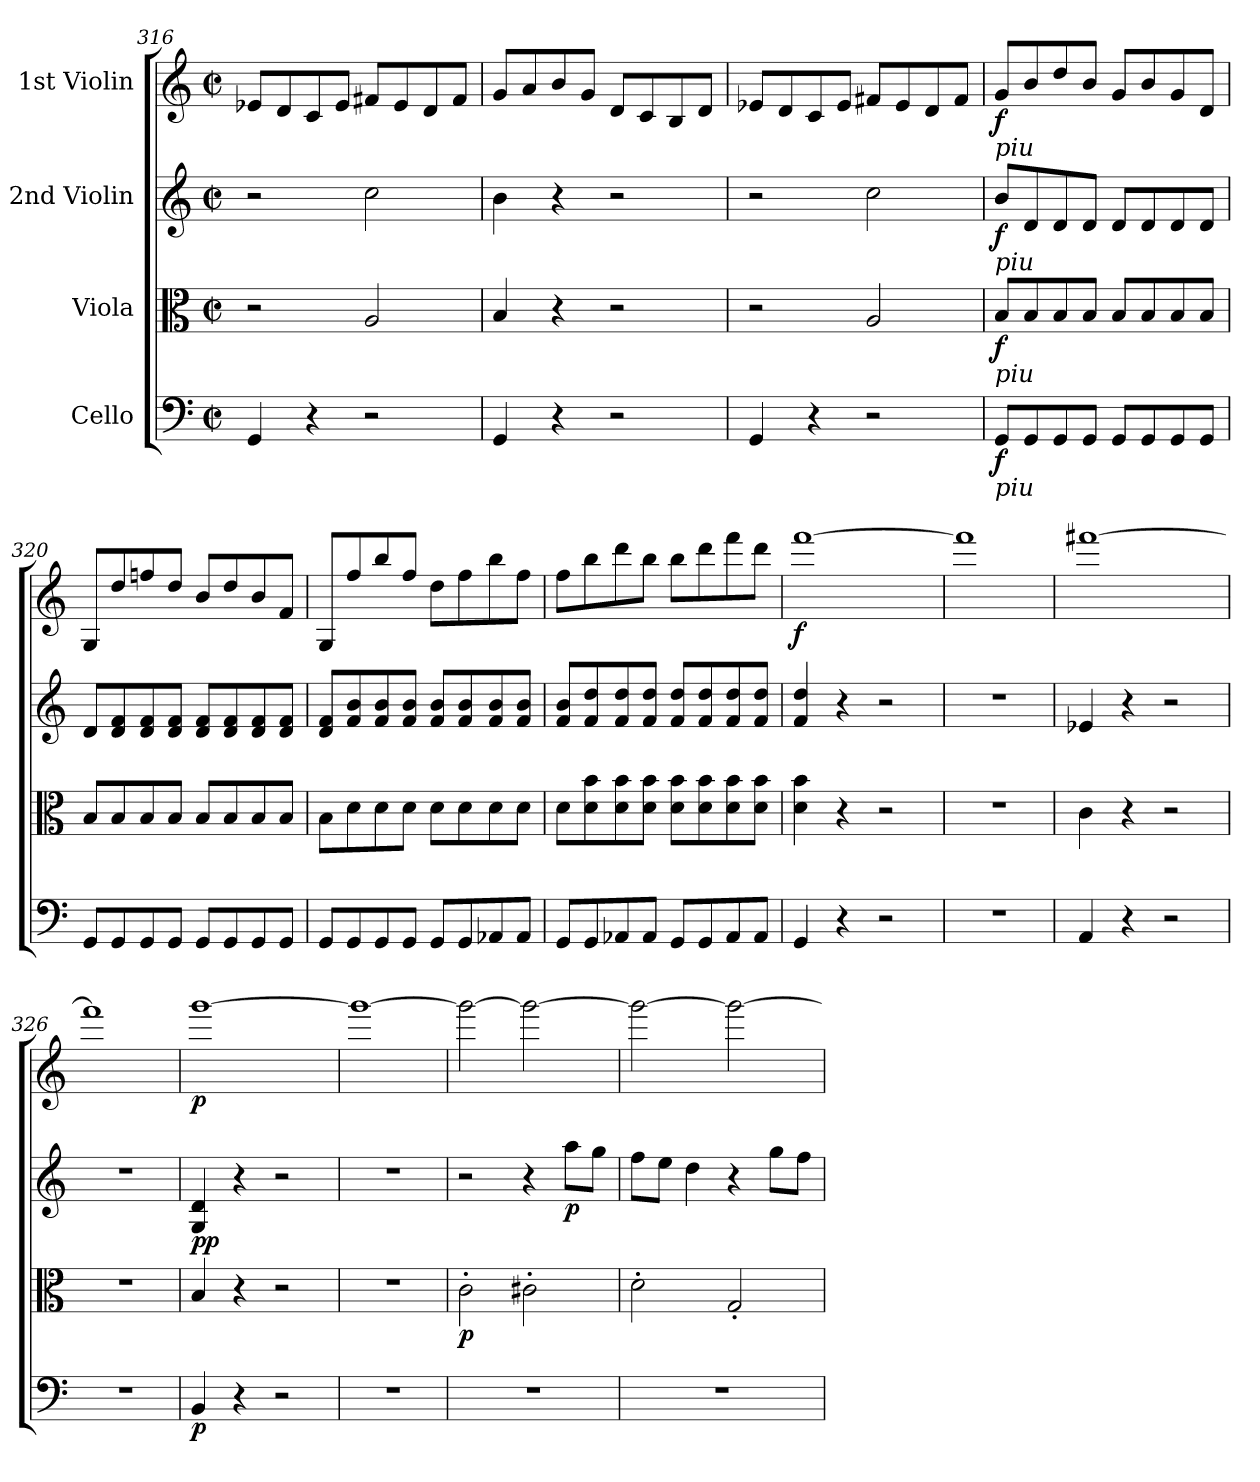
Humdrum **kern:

**kern	**dynam	**kern	**dynam	**kern	**dynam	**kern	**dynam
*part4	*part4	*part3	*part3	*part2	*part2	*part1	*part1
*staff4	*staff4	*staff3	*staff3	*staff2	*staff2	*staff1	*staff1
*I"Cello	*	*I"Viola	*	*I"2nd Violin	*	*I"1st Violin	*
*clefF4	*	*clefC3	*	*clefG2	*	*clefG2	*
*k[]	*	*k[]	*	*k[]	*	*k[]	*
*M2/2	*	*M2/2	*	*M2/2	*	*M2/2	*
*met(c|)	*	*met(c|)	*	*met(c|)	*	*met(c|)	*
=316	=316	=316	=316	=316	=316	=316	=316
4GG/	.	2r	.	2r	.	8e-X/L	.
.	.	.	.	.	.	8d/	.
4r	.	.	.	.	.	8c/	.
.	.	.	.	.	.	8e-/J	.
2r	.	2A/	.	2cc\	.	8f#X/L	.
.	.	.	.	.	.	8e-/	.
.	.	.	.	.	.	8d/	.
.	.	.	.	.	.	8f#/J	.
=317	=317	=317	=317	=317	=317	=317	=317
4GG/	.	4B/	.	4b\	.	8g/L	.
.	.	.	.	.	.	8a/	.
4r	.	4r	.	4r	.	8b/	.
.	.	.	.	.	.	8g/J	.
2r	.	2r	.	2r	.	8d/L	.
.	.	.	.	.	.	8c/	.
.	.	.	.	.	.	8B/	.
.	.	.	.	.	.	8d/J	.
=318	=318	=318	=318	=318	=318	=318	=318
4GG/	.	2r	.	2r	.	8e-X/L	.
.	.	.	.	.	.	8d/	.
4r	.	.	.	.	.	8c/	.
.	.	.	.	.	.	8e-/J	.
2r	.	2A/	.	2cc\	.	8f#X/L	.
.	.	.	.	.	.	8e-/	.
.	.	.	.	.	.	8d/	.
.	.	.	.	.	.	8f#/J	.
=319	=319	=319	=319	=319	=319	=319	=319
!	!	!	!	!	!	!LO:TX:b:i:t=piu	!
!	!	!	!	!LO:TX:b:i:t=piu	!	!	!
!	!	!LO:TX:b:i:t=piu	!	!	!	!	!
!LO:TX:b:i:t=piu	!	!	!	!	!	!	!
!	!LO:DY:b	!	!LO:DY:b	!	!LO:DY:b	!	!LO:DY:b
8GG/L	f	8B/L	f	8b/L	f	8g/L	f
8GG/	.	8B/	.	8d/	.	8b/	.
8GG/	.	8B/	.	8d/	.	8dd/	.
8GG/J	.	8B/J	.	8d/J	.	8b/J	.
8GG/L	.	8B/L	.	8d/L	.	8g/L	.
8GG/	.	8B/	.	8d/	.	8b/	.
8GG/	.	8B/	.	8d/	.	8g/	.
8GG/J	.	8B/J	.	8d/J	.	8d/J	.
=320	=320	=320	=320	=320	=320	=320	=320
8GG/L	.	8B/L	.	8d/L	.	8G/L	.
8GG/	.	8B/	.	8d/ 8f/	.	8dd/	.
8GG/	.	8B/	.	8d/ 8f/	.	8ffn/	.
8GG/J	.	8B/J	.	8d/ 8f/J	.	8dd/J	.
8GG/L	.	8B/L	.	8d/ 8f/L	.	8b/L	.
8GG/	.	8B/	.	8d/ 8f/	.	8dd/	.
8GG/	.	8B/	.	8d/ 8f/	.	8b/	.
8GG/J	.	8B/J	.	8d/ 8f/J	.	8f/J	.
=321	=321	=321	=321	=321	=321	=321	=321
8GG/L	.	8B\L	.	8d/ 8f/L	.	8G/L	.
8GG/	.	8d\	.	8f/ 8b/	.	8ff/	.
8GG/	.	8d\	.	8f/ 8b/	.	8bb/	.
8GG/J	.	8d\J	.	8f/ 8b/J	.	8ff/J	.
8GG/L	.	8d\L	.	8f/ 8b/L	.	8dd\L	.
8GG/	.	8d\	.	8f/ 8b/	.	8ff\	.
8AA-X/	.	8d\	.	8f/ 8b/	.	8bb\	.
8AA-/J	.	8d\J	.	8f/ 8b/J	.	8ff\J	.
=322	=322	=322	=322	=322	=322	=322	=322
8GG/L	.	8d\L	.	8f/ 8b/L	.	8ff\L	.
8GG/	.	8d\ 8b\	.	8f/ 8dd/	.	8bb\	.
8AA-X/	.	8d\ 8b\	.	8f/ 8dd/	.	8ddd\	.
8AA-/J	.	8d\ 8b\J	.	8f/ 8dd/J	.	8bb\J	.
8GG/L	.	8d\ 8b\L	.	8f/ 8dd/L	.	8bb\L	.
8GG/	.	8d\ 8b\	.	8f/ 8dd/	.	8ddd\	.
8AA-/	.	8d\ 8b\	.	8f/ 8dd/	.	8fff\	.
8AA-/J	.	8d\ 8b\J	.	8f/ 8dd/J	.	8ddd\J	.
=323	=323	=323	=323	=323	=323	=323	=323
!	!	!	!	!	!	!	!LO:DY:b
4GG/	.	4d\ 4b\	.	4f/ 4dd/	.	[1fff	f
4r	.	4r	.	4r	.	.	.
2r	.	2r	.	2r	.	.	.
=324	=324	=324	=324	=324	=324	=324	=324
1r	.	1r	.	1r	.	1fff]	.
=325	=325	=325	=325	=325	=325	=325	=325
4AA/	.	4c\	.	4e-X/	.	[1fff#X	.
4r	.	4r	.	4r	.	.	.
2r	.	2r	.	2r	.	.	.
=326	=326	=326	=326	=326	=326	=326	=326
1r	.	1r	.	1r	.	1fff#]	.
=327	=327	=327	=327	=327	=327	=327	=327
!	!LO:DY:b	!	!LO:DY:b	!	!	!	!
!	!	!	!LO:DY:n=1:a	!	!	!	!LO:DY:b
4BB/	p	4B/	p p	4G/ 4d/	.	[1ggg	p
4r	.	4r	.	4r	.	.	.
2r	.	2r	.	2r	.	.	.
=328	=328	=328	=328	=328	=328	=328	=328
1r	.	1r	.	1r	.	1ggg_	.
=329	=329	=329	=329	=329	=329	=329	=329
!	!	!	!LO:DY:b	!	!	!	!
1r	.	2c'\	p	2r	.	2ggg\_	.
.	.	2c#X'\	.	4r	.	2ggg\_	.
!	!	!	!	!	!LO:DY:b	!	!
.	.	.	.	8aa\L	p	.	.
.	.	.	.	8gg\J	.	.	.
=330	=330	=330	=330	=330	=330	=330	=330
1r	.	2d'\	.	8ff\L	.	2ggg\_	.
.	.	.	.	8ee\J	.	.	.
.	.	.	.	4dd\	.	.	.
.	.	2G'/	.	4r	.	2ggg\_	.
.	.	.	.	8gg\L	.	.	.
.	.	.	.	8ff\J	.	.	.
=	=	=	=	=	=	=	=
*-	*-	*-	*-	*-	*-	*-	*-
